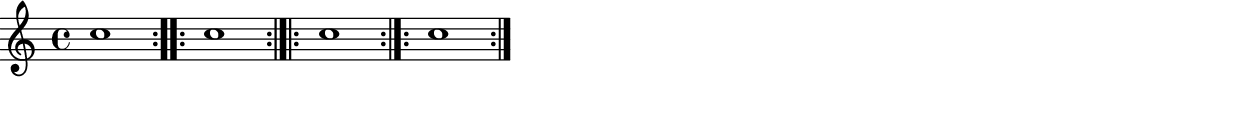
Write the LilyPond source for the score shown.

%% Generated by lilypond-book
%% Options: [exampleindent=10.16\mm,indent=0\mm,line-width=160\mm]
\include "lilypond-book-preamble.ly"


% ****************************************************************
% Start cut-&-pastable-section
% ****************************************************************

#(ly:set-option 'eps-box-padding 3.000000)



\paper {
  indent = 0\mm
  line-width = 160\mm
  % offset the left padding, also add 1mm as lilypond creates cropped
  % images with a little space on the right
  line-width = #(- line-width (* mm  3.000000) (* mm 1))
}

\layout {
  
}




% ****************************************************************
% ly snippet:
% ****************************************************************
\sourcefilename "snippets/setting-the-double-repeat-default-for-volte.ly"
\sourcefileline 0
%% DO NOT EDIT this file manually; it was automatically
%% generated from the LilyPond Snippet Repository
%% (http://lsr.di.unimi.it).
%%
%% Make any changes in the LSR itself, or in
%% `Documentation/snippets/new/`, then run
%% `scripts/auxiliar/makelsr.pl`.
%%
%% This file is in the public domain.

\version "2.23.13"

\header {
%% Translation of GIT committish: a8a85e19654e46d725563e6deba44083ef137a2c
  texidocja = "
入れ替え部分がある場合の二重繰り返しのスタイルには 3 種類あります。@c
これは @code{doubleRepeatBarType} でセットすることができます。
"
  doctitleja = "入れ替え部分がある場合の二重繰り返しのデフォルトをセットする"

%% Translation of GIT committish: 2f3474d9af596d677ed5b7ce720ae4d0954a6b51
  texidocit = "
Esistono tre diversi stili di doppie ripetizioni per le volte, che si
possono impostare con @code{doubleRepeatBarType}.

"
  doctitleit = "Impostare la doppia ripetizione predefinita per le volte"

%% Translation of GIT committish: a3fd5364fc4f247579da0ed2bfea887ab37285c6
  texidocfr = "
LilyPond dispose de trois différents styles de barre pour indiquer une
succession de reprises. Vous devez opter pour un style par défaut, à
l'aide de la propriété @code{doubleRepeatBarType}.
"

  doctitlefr = "Succession de reprises et style de barre par défaut"

%% Translation of GIT committish: 8ffecf6be17c6ec2ff87cf31873121a8cce29b09
  texidoces = "
Existen tres estilos distintos de repeticiones dobles para la primera
y segunda vez, que se pueden ajustar utilizando
@code{doubleRepeatBarType}.

"
  doctitlees = "Establecer el tipo de repetición doble predeterminado para la primera y segunda vez"

%% Translation of GIT committish: 8ffecf6be17c6ec2ff87cf31873121a8cce29b09
  texidocca = "
Hi ha tres estils diferents de repeticions dobles per a la primera
i la segona vegada, que es poden ajustar utilitzant
@code{doubleRepeatType}.

"
  doctitleca = "Establiment del tipus de repetició doble predeterminat per a la primera i la segona vegada"

  lsrtags = "repeats"

  texidoc = "
There are three different styles of double repeats for volte, that can
be set using @code{doubleRepeatBarType}.
"

  doctitle = "Setting the double repeat default for volte"
} % begin verbatim


\relative c'' {
  \repeat volta 2 { c1 }
  \set Score.doubleRepeatBarType = #":..:"
  \repeat volta 2 { c1 }
  \set Score.doubleRepeatBarType = #":|.|:"
  \repeat volta 2 { c1 }
  \set Score.doubleRepeatBarType = #":|.:"
  \repeat volta 2 { c1 }
}



% ****************************************************************
% end ly snippet
% ****************************************************************
